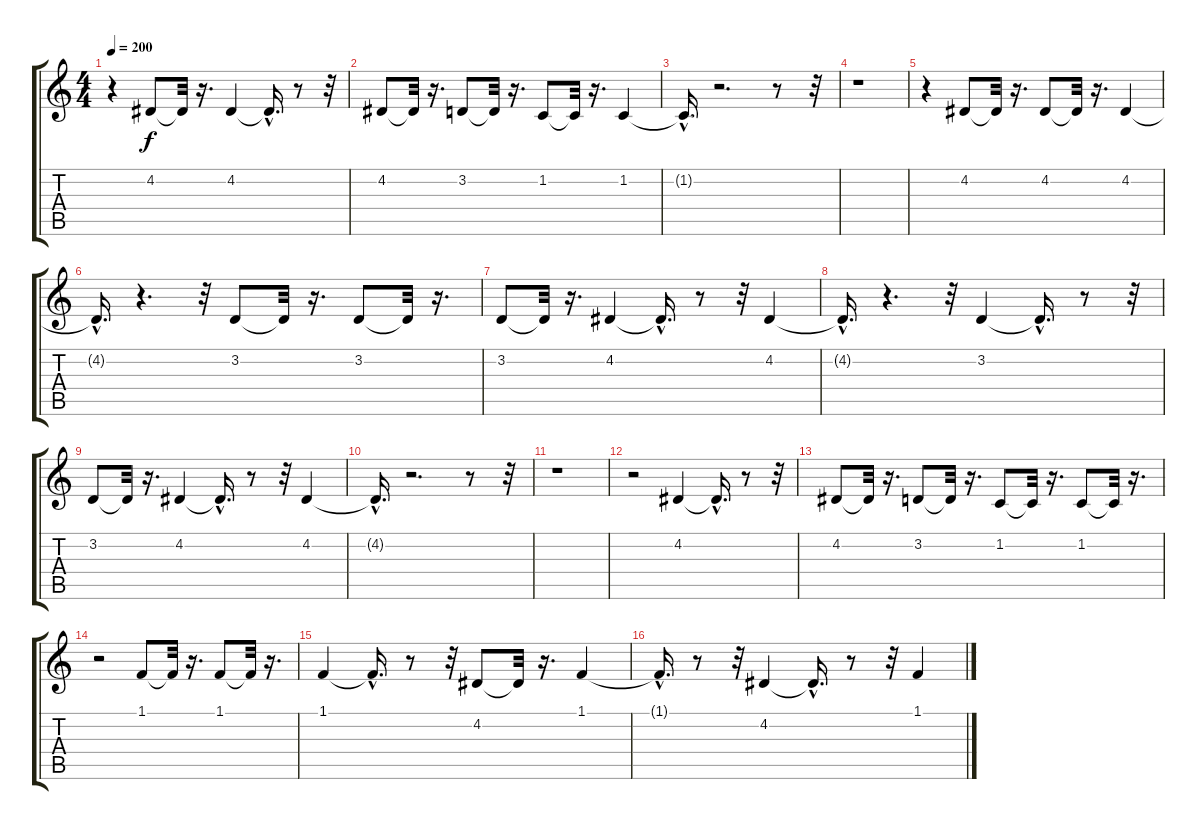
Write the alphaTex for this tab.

\track "" {instrument clarinet}
\staff {score tabs}
\tuning (E4 B3 G3 D3 A2 E2) {hide}
\ts (4 4)
\tempo 200
\clef g2
\ks c
r.4{dy f} 4.2.8 4.2{t}.32 r.16{d} 4.2.4 4.2{hac t}.16{d} r.8 r.32 |
4.2.8 4.2{t}.32 r.16{d} 3.2.8 3.2{t}.32 r.16{d} 1.2.8 1.2{t}.32 r.16{d} 1.2.4 |
1.2{hac t}.16{d} r.2{d} r.8 r.32 |
r.1 |
r.4 4.2.8 4.2{t}.32 r.16{d} 4.2.8 4.2{t}.32 r.16{d} 4.2.4 |
4.2{hac t}.16{d} r.4{d} r.32 3.2.8 3.2{t}.32 r.16{d} 3.2.8 3.2{t}.32 r.16{d} |
3.2.8 3.2{t}.32 r.16{d} 4.2.4 4.2{hac t}.16{d} r.8 r.32 4.2.4 |
4.2{hac t}.16{d} r.4{d} r.32 3.2.4 3.2{hac t}.16{d} r.8 r.32 |
3.2.8 3.2{t}.32 r.16{d} 4.2.4 4.2{hac t}.16{d} r.8 r.32 4.2.4 |
4.2{hac t}.16{d} r.2{d} r.8 r.32 |
r.1 |
r.2 4.2.4 4.2{hac t}.16{d} r.8 r.32 |
4.2.8 4.2{t}.32 r.16{d} 3.2.8 3.2{t}.32 r.16{d} 1.2.8 1.2{t}.32 r.16{d} 1.2.8 1.2{t}.32 r.16{d} |
r.2 1.1.8 1.1{t}.32 r.16{d} 1.1.8 1.1{t}.32 r.16{d} |
1.1.4 1.1{hac t}.16{d} r.8 r.32 4.2.8 4.2{t}.32 r.16{d} 1.1.4 |
1.1{hac t}.16{d} r.8 r.32 4.2.4 4.2{hac t}.16{d} r.8 r.32 1.1.4
